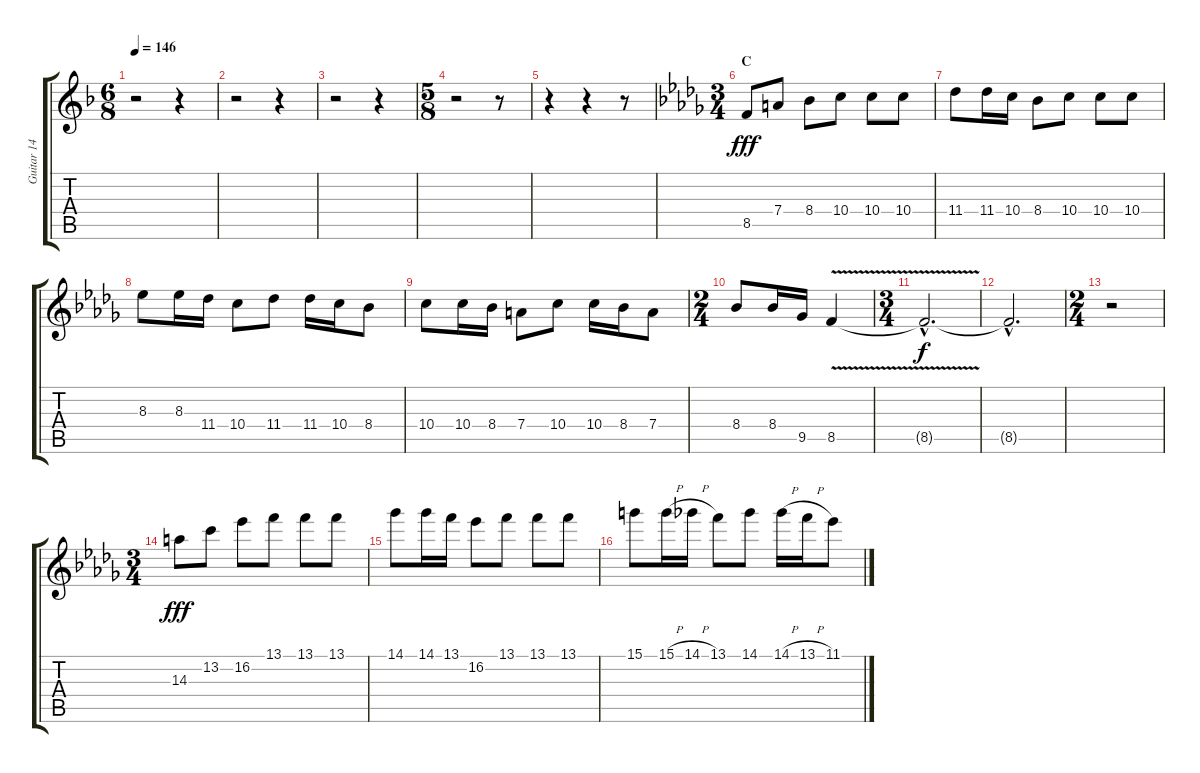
\track ("Guitar 14" "Guitar 14") {instrument distortionguitar}
\staff {score tabs}
\tuning (E4 B3 G3 D3 A2 E2) {hide}
\ts (6 8)
\tempo 146
\clef g2
\ks f
r.2{dy fff} r.4 |
r.2 r.4 |
r.2 r.4 |
\ts (5 8)
r.2 r.8 |
r.4 r.4 r.8 |
\ts (3 4)
\section ("" "C")
\ks db
8.5.8 7.4.8 8.4.8 10.4.8 10.4.8 10.4.8 |
11.4.8 11.4.16 10.4.16 8.4.8 10.4.8 10.4.8 10.4.8 |
8.3.8 8.3.16 11.4.16 10.4.8 11.4.8 11.4.16 10.4.16 8.4.8 |
10.4.8 10.4.16 8.4.16 7.4.8 10.4.8 10.4.16 8.4.16 7.4.8 |
\ts (2 4)
8.4.8 8.4.16 9.5.16 8.5{v}.4 |
\ts (3 4)
8.5{hac t}.2{d dy f} |
8.5{hac t}.2{d} |
\ts (2 4)
r.2 |
\ts (3 4)
14.3.8{dy fff} 13.2.8 16.2.8 13.1.8 13.1.8 13.1.8 |
14.1.8 14.1.16 13.1.16 16.2.8 13.1.8 13.1.8 13.1.8 |
15.1.8 15.1{h}.16 14.1{h}.16 13.1.8 14.1.8 14.1{h}.16 13.1{h}.16 11.1.8
